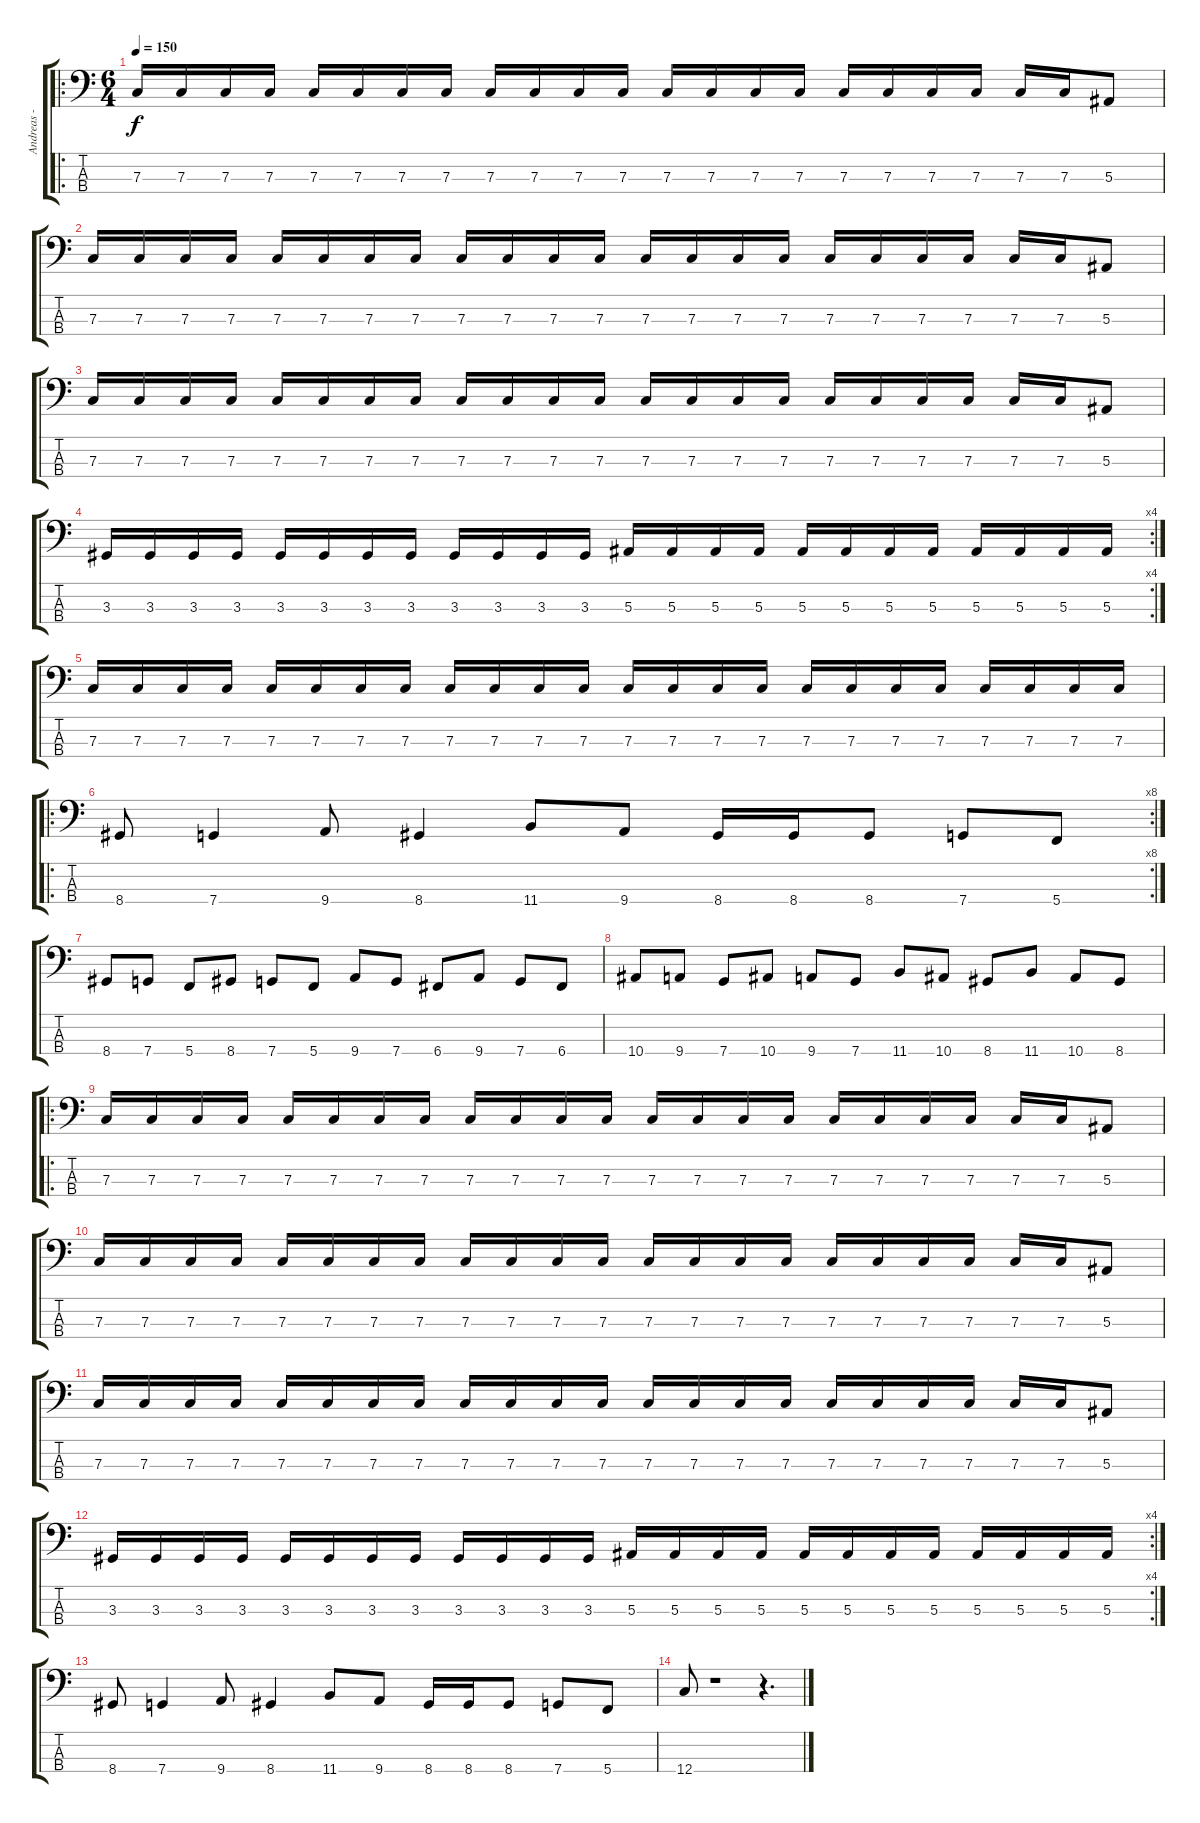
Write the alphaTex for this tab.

\track ("Andreas - bs" "Andreas - ") {instrument electricbasspick}
\staff {score tabs}
\tuning (Eb2 Bb1 F1 C1) {hide}
\ro
\ts (6 4)
\tempo 150
\clef f4
\ks c
7.3.16{dy f} 7.3.16 7.3.16 7.3.16 7.3.16 7.3.16 7.3.16 7.3.16 7.3.16 7.3.16 7.3.16 7.3.16 7.3.16 7.3.16 7.3.16 7.3.16 7.3.16 7.3.16 7.3.16 7.3.16 7.3.16 7.3.16 5.3.8 |
7.3.16 7.3.16 7.3.16 7.3.16 7.3.16 7.3.16 7.3.16 7.3.16 7.3.16 7.3.16 7.3.16 7.3.16 7.3.16 7.3.16 7.3.16 7.3.16 7.3.16 7.3.16 7.3.16 7.3.16 7.3.16 7.3.16 5.3.8 |
7.3.16 7.3.16 7.3.16 7.3.16 7.3.16 7.3.16 7.3.16 7.3.16 7.3.16 7.3.16 7.3.16 7.3.16 7.3.16 7.3.16 7.3.16 7.3.16 7.3.16 7.3.16 7.3.16 7.3.16 7.3.16 7.3.16 5.3.8 |
\rc 4
3.3.16 3.3.16 3.3.16 3.3.16 3.3.16 3.3.16 3.3.16 3.3.16 3.3.16 3.3.16 3.3.16 3.3.16 5.3.16 5.3.16 5.3.16 5.3.16 5.3.16 5.3.16 5.3.16 5.3.16 5.3.16 5.3.16 5.3.16 5.3.16 |
7.3.16 7.3.16 7.3.16 7.3.16 7.3.16 7.3.16 7.3.16 7.3.16 7.3.16 7.3.16 7.3.16 7.3.16 7.3.16 7.3.16 7.3.16 7.3.16 7.3.16 7.3.16 7.3.16 7.3.16 7.3.16 7.3.16 7.3.16 7.3.16 |
\ro
\rc 8
8.4.8 7.4.4 9.4.8 8.4.4 11.4.8 9.4.8 8.4.16 8.4.16 8.4.8 7.4.8 5.4.8 |
8.4.8 7.4.8 5.4.8 8.4.8 7.4.8 5.4.8 9.4.8 7.4.8 6.4.8 9.4.8 7.4.8 6.4.8 |
10.4.8 9.4.8 7.4.8 10.4.8 9.4.8 7.4.8 11.4.8 10.4.8 8.4.8 11.4.8 10.4.8 8.4.8 |
\ro
7.3.16 7.3.16 7.3.16 7.3.16 7.3.16 7.3.16 7.3.16 7.3.16 7.3.16 7.3.16 7.3.16 7.3.16 7.3.16 7.3.16 7.3.16 7.3.16 7.3.16 7.3.16 7.3.16 7.3.16 7.3.16 7.3.16 5.3.8 |
7.3.16 7.3.16 7.3.16 7.3.16 7.3.16 7.3.16 7.3.16 7.3.16 7.3.16 7.3.16 7.3.16 7.3.16 7.3.16 7.3.16 7.3.16 7.3.16 7.3.16 7.3.16 7.3.16 7.3.16 7.3.16 7.3.16 5.3.8 |
7.3.16 7.3.16 7.3.16 7.3.16 7.3.16 7.3.16 7.3.16 7.3.16 7.3.16 7.3.16 7.3.16 7.3.16 7.3.16 7.3.16 7.3.16 7.3.16 7.3.16 7.3.16 7.3.16 7.3.16 7.3.16 7.3.16 5.3.8 |
\rc 4
3.3.16 3.3.16 3.3.16 3.3.16 3.3.16 3.3.16 3.3.16 3.3.16 3.3.16 3.3.16 3.3.16 3.3.16 5.3.16 5.3.16 5.3.16 5.3.16 5.3.16 5.3.16 5.3.16 5.3.16 5.3.16 5.3.16 5.3.16 5.3.16 |
8.4.8 7.4.4 9.4.8 8.4.4 11.4.8 9.4.8 8.4.16 8.4.16 8.4.8 7.4.8 5.4.8 |
12.4.8 r.1 r.4{d}
